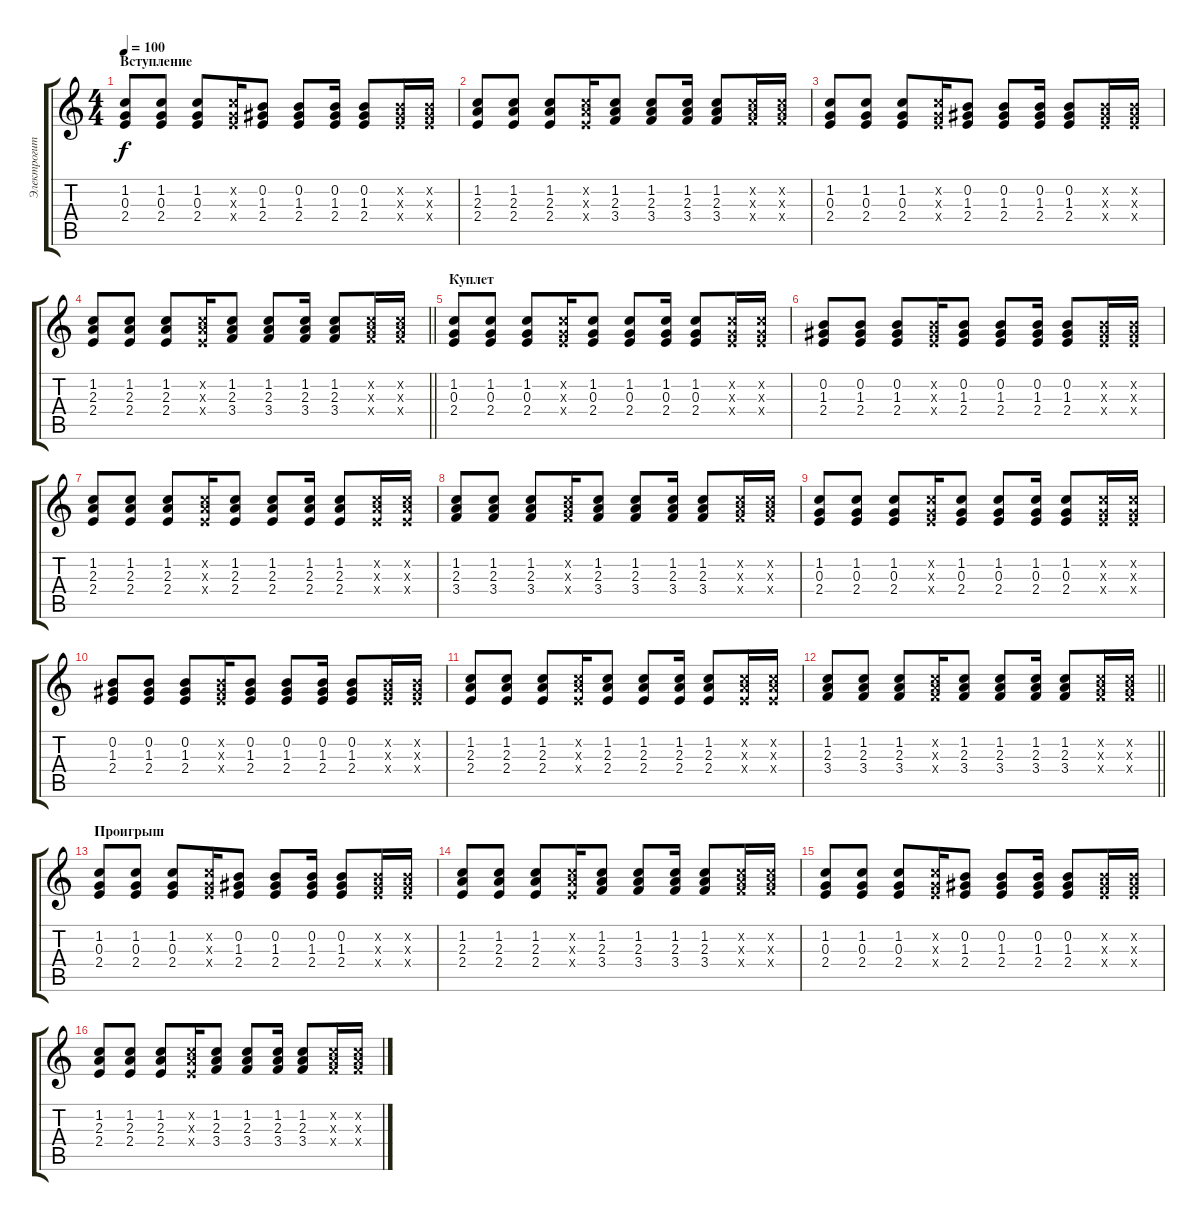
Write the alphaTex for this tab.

\track ("Электрогитара" "Электрогит") {instrument electricguitarjazz}
\staff {score tabs}
\tuning (E4 B3 G3 D3 A2 E2) {hide}
\ts (4 4)
\section ("" "Вступление")
\tempo 100
\clef g2
\ks c
(1.2 0.3 2.4).8{dy f volume 8 instrument electricguitarjazz} (1.2 0.3 2.4).8 (1.2 0.3 2.4).8 (1.2{x} 0.3{x} 2.4{x}).16 (0.2 1.3 2.4).8 (0.2 1.3 2.4).8 (0.2 1.3 2.4).16 (0.2 1.3 2.4).8 (0.2{x} 1.3{x} 2.4{x}).16 (0.2{x} 1.3{x} 2.4{x}).16 |
(1.2 2.3 2.4).8 (1.2 2.3 2.4).8 (1.2 2.3 2.4).8 (1.2{x} 2.3{x} 2.4{x}).16 (1.2 2.3 3.4).8 (1.2 2.3 3.4).8 (1.2 2.3 3.4).16 (1.2 2.3 3.4).8 (1.2{x} 2.3{x} 3.4{x}).16 (1.2{x} 2.3{x} 3.4{x}).16 |
(1.2 0.3 2.4).8 (1.2 0.3 2.4).8 (1.2 0.3 2.4).8 (1.2{x} 0.3{x} 2.4{x}).16 (0.2 1.3 2.4).8 (0.2 1.3 2.4).8 (0.2 1.3 2.4).16 (0.2 1.3 2.4).8 (0.2{x} 1.3{x} 2.4{x}).16 (0.2{x} 1.3{x} 2.4{x}).16 |
\barLineRight lightlight
(1.2 2.3 2.4).8 (1.2 2.3 2.4).8 (1.2 2.3 2.4).8 (1.2{x} 2.3{x} 2.4{x}).16 (1.2 2.3 3.4).8 (1.2 2.3 3.4).8 (1.2 2.3 3.4).16 (1.2 2.3 3.4).8 (1.2{x} 2.3{x} 3.4{x}).16 (1.2{x} 2.3{x} 3.4{x}).16 |
\section ("" "Куплет")
(1.2 0.3 2.4).8{volume 11} (1.2 0.3 2.4).8 (1.2 0.3 2.4).8 (1.2{x} 0.3{x} 2.4{x}).16 (1.2 0.3 2.4).8 (1.2 0.3 2.4).8 (1.2 0.3 2.4).16 (1.2 0.3 2.4).8 (1.2{x} 0.3{x} 2.4{x}).16 (1.2{x} 0.3{x} 2.4{x}).16 |
(0.2 1.3 2.4).8 (0.2 1.3 2.4).8 (0.2 1.3 2.4).8 (0.2{x} 1.3{x} 2.4{x}).16 (0.2 1.3 2.4).8 (0.2 1.3 2.4).8 (0.2 1.3 2.4).16 (0.2 1.3 2.4).8 (0.2{x} 1.3{x} 2.4{x}).16 (0.2{x} 1.3{x} 2.4{x}).16 |
(1.2 2.3 2.4).8 (1.2 2.3 2.4).8 (1.2 2.3 2.4).8 (1.2{x} 2.3{x} 2.4{x}).16 (1.2 2.3 2.4).8 (1.2 2.3 2.4).8 (1.2 2.3 2.4).16 (1.2 2.3 2.4).8 (1.2{x} 2.3{x} 2.4{x}).16 (1.2{x} 2.3{x} 2.4{x}).16 |
(1.2 2.3 3.4).8 (1.2 2.3 3.4).8 (1.2 2.3 3.4).8 (1.2{x} 2.3{x} 3.4{x}).16 (1.2 2.3 3.4).8 (1.2 2.3 3.4).8 (1.2 2.3 3.4).16 (1.2 2.3 3.4).8 (1.2{x} 2.3{x} 3.4{x}).16 (1.2{x} 2.3{x} 3.4{x}).16 |
(1.2 0.3 2.4).8 (1.2 0.3 2.4).8 (1.2 0.3 2.4).8 (1.2{x} 0.3{x} 2.4{x}).16 (1.2 0.3 2.4).8 (1.2 0.3 2.4).8 (1.2 0.3 2.4).16 (1.2 0.3 2.4).8 (1.2{x} 0.3{x} 2.4{x}).16 (1.2{x} 0.3{x} 2.4{x}).16 |
(0.2 1.3 2.4).8 (0.2 1.3 2.4).8 (0.2 1.3 2.4).8 (0.2{x} 1.3{x} 2.4{x}).16 (0.2 1.3 2.4).8 (0.2 1.3 2.4).8 (0.2 1.3 2.4).16 (0.2 1.3 2.4).8 (0.2{x} 1.3{x} 2.4{x}).16 (0.2{x} 1.3{x} 2.4{x}).16 |
(1.2 2.3 2.4).8 (1.2 2.3 2.4).8 (1.2 2.3 2.4).8 (1.2{x} 2.3{x} 2.4{x}).16 (1.2 2.3 2.4).8 (1.2 2.3 2.4).8 (1.2 2.3 2.4).16 (1.2 2.3 2.4).8 (1.2{x} 2.3{x} 2.4{x}).16 (1.2{x} 2.3{x} 2.4{x}).16 |
\barLineRight lightlight
(1.2 2.3 3.4).8 (1.2 2.3 3.4).8 (1.2 2.3 3.4).8 (1.2{x} 2.3{x} 3.4{x}).16 (1.2 2.3 3.4).8 (1.2 2.3 3.4).8 (1.2 2.3 3.4).16 (1.2 2.3 3.4).8 (1.2{x} 2.3{x} 3.4{x}).16 (1.2{x} 2.3{x} 3.4{x}).16 |
\section ("" "Проигрыш")
(1.2 0.3 2.4).8 (1.2 0.3 2.4).8 (1.2 0.3 2.4).8 (1.2{x} 0.3{x} 2.4{x}).16 (0.2 1.3 2.4).8 (0.2 1.3 2.4).8 (0.2 1.3 2.4).16 (0.2 1.3 2.4).8 (0.2{x} 1.3{x} 2.4{x}).16 (0.2{x} 1.3{x} 2.4{x}).16 |
(1.2 2.3 2.4).8 (1.2 2.3 2.4).8 (1.2 2.3 2.4).8 (1.2{x} 2.3{x} 2.4{x}).16 (1.2 2.3 3.4).8 (1.2 2.3 3.4).8 (1.2 2.3 3.4).16 (1.2 2.3 3.4).8 (1.2{x} 2.3{x} 3.4{x}).16 (1.2{x} 2.3{x} 3.4{x}).16 |
(1.2 0.3 2.4).8 (1.2 0.3 2.4).8 (1.2 0.3 2.4).8 (1.2{x} 0.3{x} 2.4{x}).16 (0.2 1.3 2.4).8 (0.2 1.3 2.4).8 (0.2 1.3 2.4).16 (0.2 1.3 2.4).8 (0.2{x} 1.3{x} 2.4{x}).16 (0.2{x} 1.3{x} 2.4{x}).16 |
(1.2 2.3 2.4).8 (1.2 2.3 2.4).8 (1.2 2.3 2.4).8 (1.2{x} 2.3{x} 2.4{x}).16 (1.2 2.3 3.4).8 (1.2 2.3 3.4).8 (1.2 2.3 3.4).16 (1.2 2.3 3.4).8 (1.2{x} 2.3{x} 3.4{x}).16 (1.2{x} 2.3{x} 3.4{x}).16
